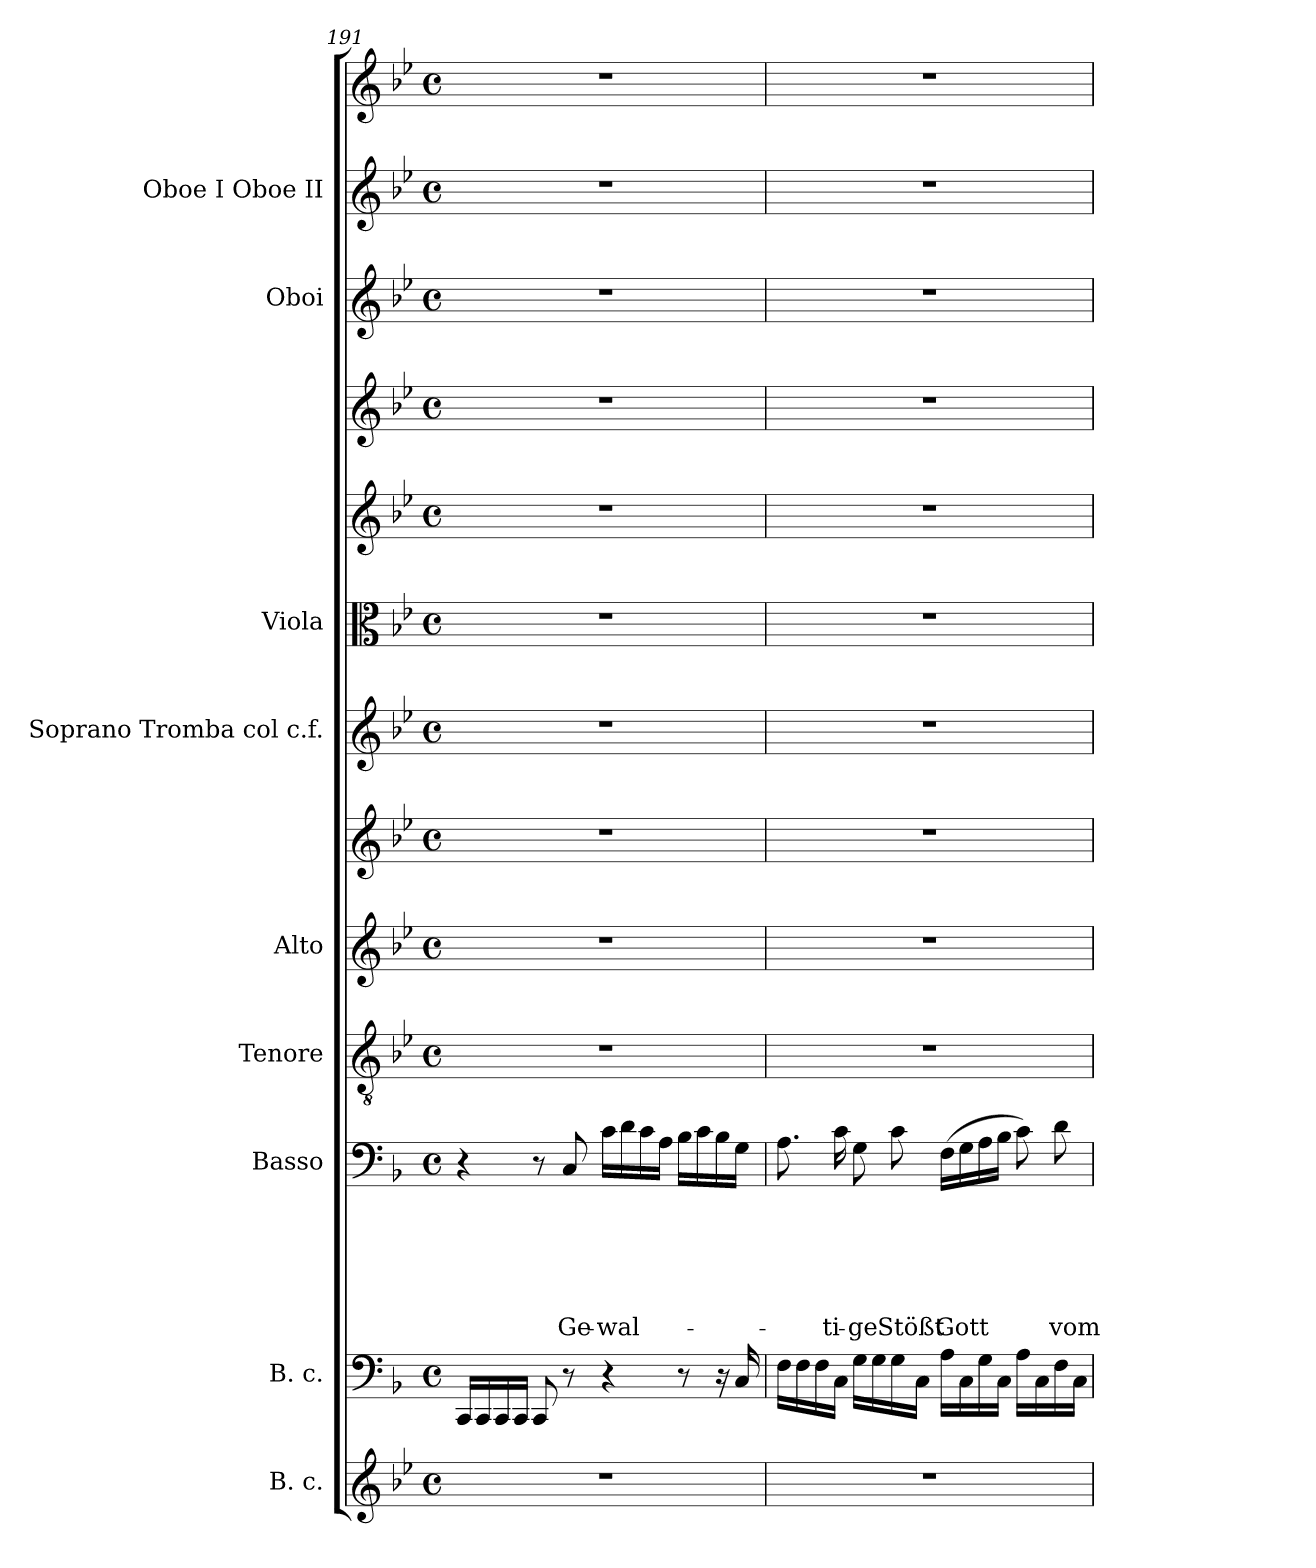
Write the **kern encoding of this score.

**kern	**kern	**kern	**text	**text	**text	**text	**text	**text	**kern	**kern	**kern	**kern	**kern	**kern	**kern	**kern	**kern	**kern
*part12	*part11	*part10	*part10	*part10	*part10	*part10	*part10	*part10	*part9	*part8	*part7	*part6	*part5	*part4	*part3	*part2	*part1	*part1
*staff13	*staff12	*staff11	*staff11	*staff11	*staff11	*staff11	*staff11	*staff11	*staff10	*staff9	*staff8	*staff7	*staff6	*staff5	*staff4	*staff3	*staff2	*staff1
*I"B. c.	*I"B. c.	*I"Basso	*	*	*	*	*	*	*I"Tenore	*I"Alto	*	*I"Soprano Tromba col c.f.	*I"Viola	*	*	*I"Oboi	*I"Oboe I Oboe II	*
*	*I'B. c.	*I'Basso	*	*	*	*	*	*	*I'Tenore	*I'Alto	*	*I'Soprano	*I'Viola	*	*	*	*I'Ob	*
*clefG2	*clefF4	*clefF4	*	*	*	*	*	*	*clefGv2	*clefG2	*clefG2	*clefG2	*clefC3	*clefG2	*clefG2	*clefG2	*clefG2	*clefG2
*k[b-e-]	*k[b-]	*k[b-]	*	*	*	*	*	*	*k[b-e-]	*k[b-e-]	*k[b-e-]	*k[b-e-]	*k[b-e-]	*k[b-e-]	*k[b-e-]	*k[b-e-]	*k[b-e-]	*k[b-e-]
*B-:	*F:	*F:	*	*	*	*	*	*	*B-:	*B-:	*B-:	*B-:	*B-:	*B-:	*B-:	*B-:	*B-:	*B-:
*M4/4	*M4/4	*M4/4	*	*	*	*	*	*	*M4/4	*M4/4	*M4/4	*M4/4	*M4/4	*M4/4	*M4/4	*M4/4	*M4/4	*M4/4
*met(c)	*met(c)	*met(c)	*	*	*	*	*	*	*met(c)	*met(c)	*met(c)	*met(c)	*met(c)	*met(c)	*met(c)	*met(c)	*met(c)	*met(c)
=191	=191	=191	=191	=191	=191	=191	=191	=191	=191	=191	=191	=191	=191	=191	=191	=191	=191	=191
1r	16CC/LL	4r	.	.	.	.	.	.	1r	1r	1r	1r	1r	1r	1r	1r	1r	1r
.	16CC/	.	.	.	.	.	.	.	.	.	.	.	.	.	.	.	.	.
.	16CC/	.	.	.	.	.	.	.	.	.	.	.	.	.	.	.	.	.
.	16CC/JJ	.	.	.	.	.	.	.	.	.	.	.	.	.	.	.	.	.
.	8CC/	8r	.	.	.	.	.	.	.	.	.	.	.	.	.	.	.	.
!	!	!	!	!	!	!	!	!LO:LY:b	!	!	!	!	!	!	!	!	!	!
.	8r	8C/	.	.	.	.	.	Ge-	.	.	.	.	.	.	.	.	.	.
!	!	!	!	!	!	!	!	!LO:LY:b	!	!	!	!	!	!	!	!	!	!
.	4r	16c\LL	.	.	.	.	.	-wal-	.	.	.	.	.	.	.	.	.	.
.	.	16d\	.	.	.	.	.	.	.	.	.	.	.	.	.	.	.	.
.	.	16c\	.	.	.	.	.	.	.	.	.	.	.	.	.	.	.	.
.	.	16A\JJ	.	.	.	.	.	.	.	.	.	.	.	.	.	.	.	.
.	8r	16B-\LL	.	.	.	.	.	.	.	.	.	.	.	.	.	.	.	.
.	.	16c\	.	.	.	.	.	.	.	.	.	.	.	.	.	.	.	.
.	16rC	16B-\	.	.	.	.	.	.	.	.	.	.	.	.	.	.	.	.
.	16C/	16G\JJ	.	.	.	.	.	.	.	.	.	.	.	.	.	.	.	.
=192	=192	=192	=192	=192	=192	=192	=192	=192	=192	=192	=192	=192	=192	=192	=192	=192	=192	=192
1r	16F\LL	8.A\	.	.	.	.	.	.	1r	1r	1r	1r	1r	1r	1r	1r	1r	1r
.	16F\	.	.	.	.	.	.	.	.	.	.	.	.	.	.	.	.	.
.	16F\	.	.	.	.	.	.	.	.	.	.	.	.	.	.	.	.	.
!	!	!	!	!	!	!	!	!LO:LY:b	!	!	!	!	!	!	!	!	!	!
.	16C\JJ	16c\	.	.	.	.	.	-ti-	.	.	.	.	.	.	.	.	.	.
!	!	!	!	!	!	!	!	!LO:LY:b	!	!	!	!	!	!	!	!	!	!
.	16G>\LL	8G\	.	.	.	.	.	-ge	.	.	.	.	.	.	.	.	.	.
.	16G\	.	.	.	.	.	.	.	.	.	.	.	.	.	.	.	.	.
!	!	!	!	!	!	!	!	!LO:LY:b	!	!	!	!	!	!	!	!	!	!
.	16G\	8c\	.	.	.	.	.	Stößt	.	.	.	.	.	.	.	.	.	.
.	16C\JJ	.	.	.	.	.	.	.	.	.	.	.	.	.	.	.	.	.
!	!	!	!	!	!	!	!	!LO:LY:b	!	!	!	!	!	!	!	!	!	!
.	16A>\LL	(>16F\LL	.	.	.	.	.	Gott	.	.	.	.	.	.	.	.	.	.
.	16C\	16G\	.	.	.	.	.	.	.	.	.	.	.	.	.	.	.	.
.	16G>\	16A\	.	.	.	.	.	.	.	.	.	.	.	.	.	.	.	.
.	16C\JJ	16B-\JJ	.	.	.	.	.	.	.	.	.	.	.	.	.	.	.	.
.	16A\LL	8c\)	.	.	.	.	.	.	.	.	.	.	.	.	.	.	.	.
.	16C\	.	.	.	.	.	.	.	.	.	.	.	.	.	.	.	.	.
!	!	!	!	!	!	!	!	!LO:LY:b	!	!	!	!	!	!	!	!	!	!
.	16F>\	8d\	.	.	.	.	.	vom	.	.	.	.	.	.	.	.	.	.
.	16C\JJ	.	.	.	.	.	.	.	.	.	.	.	.	.	.	.	.	.
=	=	=	=	=	=	=	=	=	=	=	=	=	=	=	=	=	=	=
*-	*-	*-	*-	*-	*-	*-	*-	*-	*-	*-	*-	*-	*-	*-	*-	*-	*-	*-
